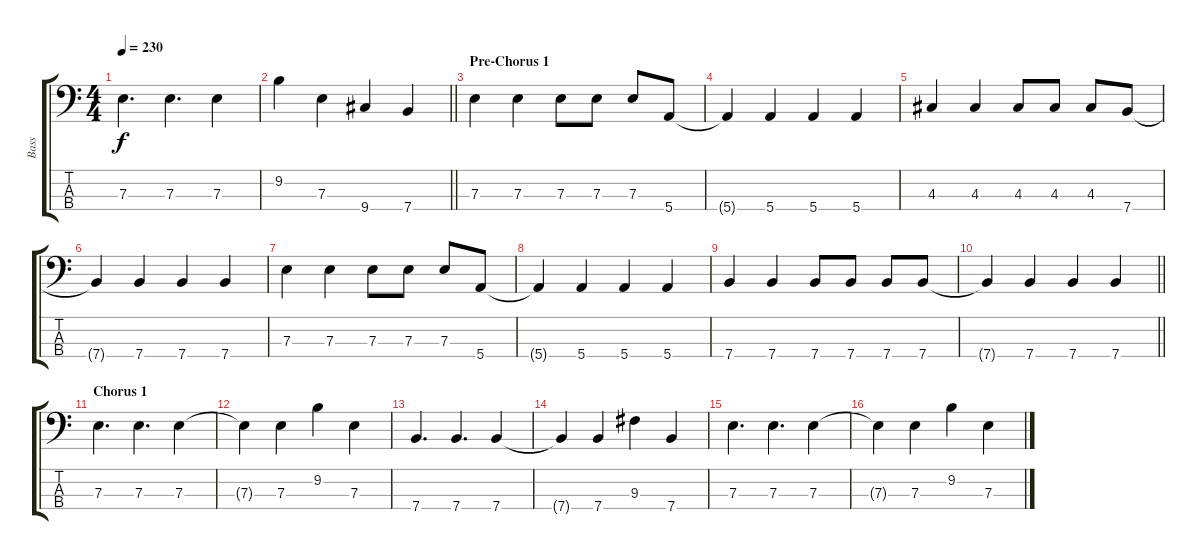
\track ("Bass" "Bass") {instrument electricbassfinger}
\staff {score tabs}
\tuning (G2 D2 A1 E1) {hide}
\ts (4 4)
\tempo 230
\clef f4
\ks c
7.3.4{d dy f} 7.3.4{d} 7.3.4 |
\barLineRight lightlight
9.2.4 7.3.4 9.4.4 7.4.4 |
\section ("" "Pre-Chorus 1")
7.3.4 7.3.4 7.3.8 7.3.8 7.3.8 5.4.8 |
5.4{t}.4 5.4.4 5.4.4 5.4.4 |
4.3.4 4.3.4 4.3.8 4.3.8 4.3.8 7.4.8 |
7.4{t}.4 7.4.4 7.4.4 7.4.4 |
7.3.4 7.3.4 7.3.8 7.3.8 7.3.8 5.4.8 |
5.4{t}.4 5.4.4 5.4.4 5.4.4 |
7.4.4 7.4.4 7.4.8 7.4.8 7.4.8 7.4.8 |
\barLineRight lightlight
7.4{t}.4 7.4.4 7.4.4 7.4.4 |
\section ("" "Chorus 1")
7.3.4{d} 7.3.4{d} 7.3.4 |
7.3{t}.4 7.3.4 9.2.4 7.3.4 |
7.4.4{d} 7.4.4{d} 7.4.4 |
7.4{t}.4 7.4.4 9.3.4 7.4.4 |
7.3.4{d} 7.3.4{d} 7.3.4 |
7.3{t}.4 7.3.4 9.2.4 7.3.4
